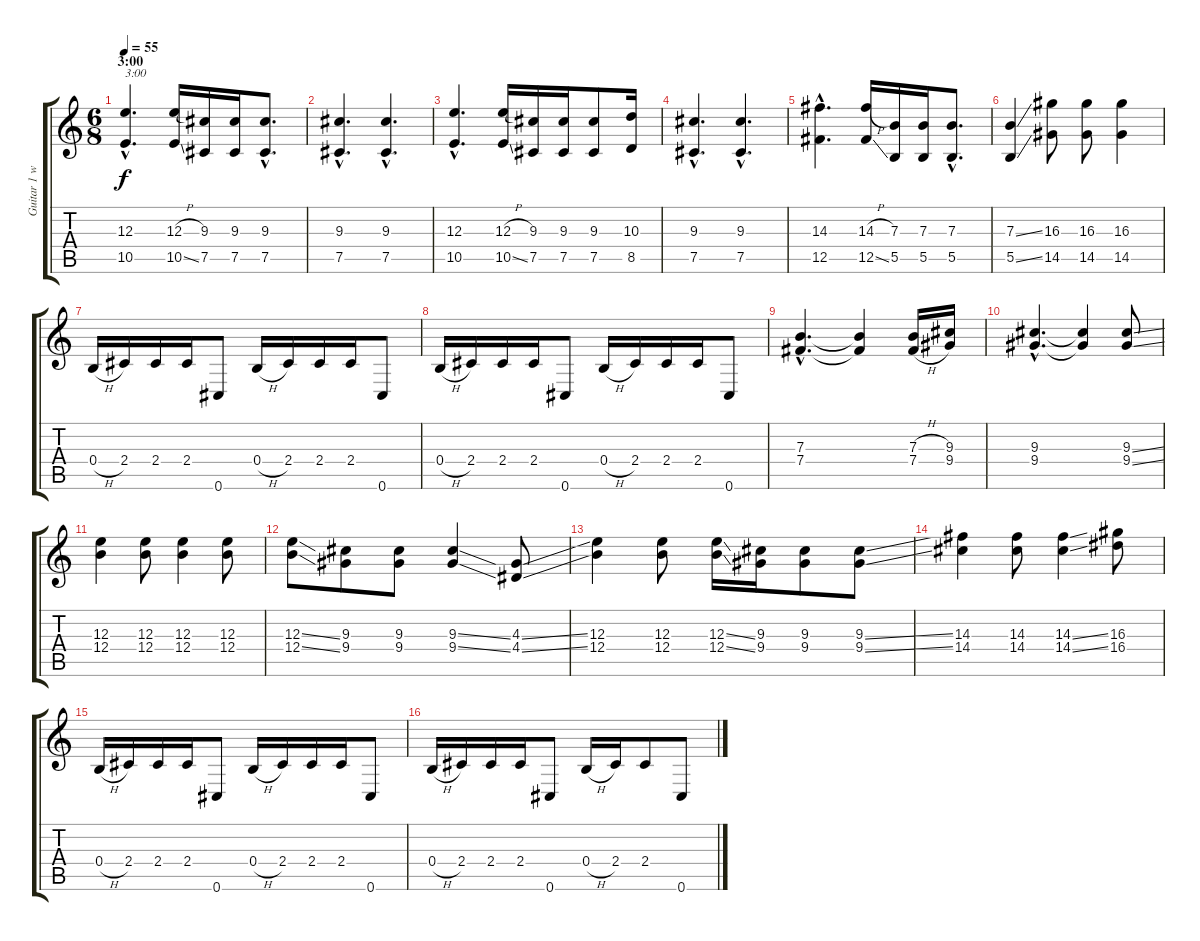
\track ("Guitar 1 w/ Distorsion " "Guitar 1 w") {instrument distortionguitar}
\staff {score tabs}
\tuning (Db4 Ab3 E3 B2 Gb2 Db2) {hide}
\ts (6 8)
\section ("" "3:00")
\tempo 55
\clef g2
\ks c
(12.3{hac} 10.5{hac}).4{d txt "3:00" dy f} (12.3{h} 10.5{ss}).16 (9.3 7.5).16 (9.3 7.5).16 (9.3{hac} 7.5{hac}).8{d} |
(9.3{hac} 7.5{hac}).4{d} (9.3{hac} 7.5{hac}).4{d} |
(12.3{hac} 10.5{hac}).4{d} (12.3{h} 10.5{ss}).16 (9.3 7.5).16 (9.3 7.5).16 (9.3 7.5).8 (10.3 8.5).16 |
(9.3{hac} 7.5{hac}).4{d} (9.3{hac} 7.5{hac}).4{d} |
(14.3{hac} 12.5{hac}).4{d} (14.3{h} 12.5{ss}).16 (7.3 5.5).16 (7.3 5.5).16 (7.3{hac} 5.5{hac}).8{d} |
(7.3{ss} 5.5{ss}).4 (16.3 14.5).8 (16.3 14.5).8 (16.3 14.5).4 |
0.4{h}.16 2.4.16 2.4.16 2.4.16 0.6.8 0.4{h}.16 2.4.16 2.4.16 2.4.16 0.6.8 |
0.4{h}.16 2.4.16 2.4.16 2.4.16 0.6.8 0.4{h}.16 2.4.16 2.4.16 2.4.16 0.6.8 |
(7.3{hac} 7.4{hac}).4{d} (7.3{t} 7.4{t}).4 (7.3{h} 7.4{h}).16 (9.3 9.4).16 |
(9.3{hac} 9.4{hac}).4{d} (9.3{t} 9.4{t}).4 (9.3{ss} 9.4{ss}).8 |
(12.3 12.4).4 (12.3 12.4).8 (12.3 12.4).4 (12.3 12.4).8 |
(12.3{ss} 12.4{ss}).8 (9.3 9.4).8 (9.3 9.4).8 (9.3{ss} 9.4{ss}).4 (4.3{ss} 4.4{ss}).8 |
(12.3 12.4).4 (12.3 12.4).8 (12.3{ss} 12.4{ss}).16 (9.3 9.4).16 (9.3 9.4).8 (9.3{ss} 9.4{ss}).8 |
(14.3 14.4).4 (14.3 14.4).8 (14.3{ss} 14.4{ss}).4 (16.3 16.4).8 |
0.4{h}.16 2.4.16 2.4.16 2.4.16 0.6.8 0.4{h}.16 2.4.16 2.4.16 2.4.16 0.6.8 |
0.4{h}.16 2.4.16 2.4.16 2.4.16 0.6.8 0.4{h}.16 2.4.16 2.4.8 0.6.8
